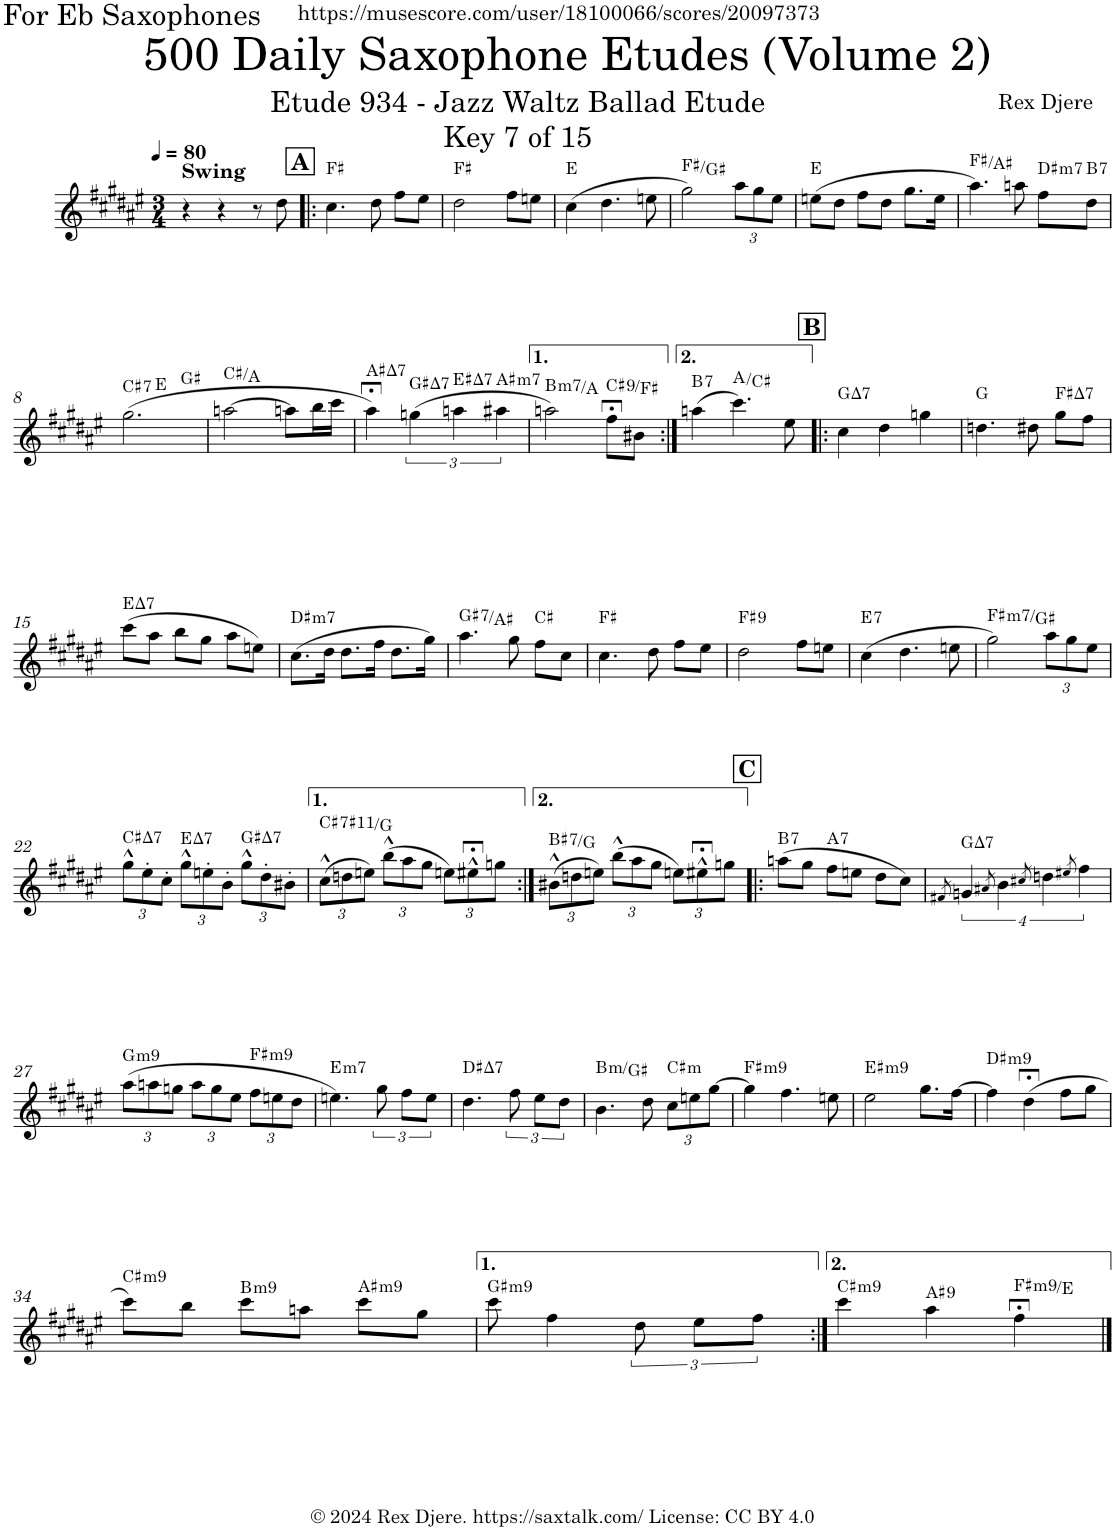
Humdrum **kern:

**kern	**harte
*part1	*part1
*staff1	*
*I"Alto Saxophone	*
*I'A. Sax.	*
*clefG2	*
*Trd5c9	*
*k[f#c#g#d#a#e#]	*
*M3/4	*
*MM80	*
=1	=1
!LO:TX:a:B:t=Swing	!
4r	.
4r	.
8r	.
8dd#\	.
!!LO:REH:place=s1:a:B:cj:fs=14:t=A
=2!|:	=2!|:
4.cc#\	F#:maj
8dd#\	.
8ff#\L	.
8ee#\J	.
=3	=3
2dd#\	F#:maj
8ff#\L	.
8een\J	.
=4	=4
(4cc#\	E:maj
4.dd#\	.
8een\	.
=5	=5
2gg#\)	F#:maj/2
*Xbrackettup	*
12aa#\L	.
12gg#\	.
12ee#\J	.
=6	=6
(8een\L	E:maj
8dd#\J	.
8ff#\L	.
8dd#\J	.
8.gg#\L	.
16ee\Jk	.
=7	=7
4.aa#\)	F#:maj/3
8aan\	.
!	!LO:H:kt=m7
8ff#\L	D#:min7
!	!LO:H:kt=7
8dd#\J	B:7
!!LO:LB:g=z
=8	=8
!	!LO:H:kt=7
*^	*
*	*^	*
(2.gg#\	4ryy	2ryy	C#:7
.	2ryy	.	E:maj
.	.	4ryy	G#:maj
*v	*v	*v	*
=9	=9
[2aan\	C#:maj/b6
8aan\L]	.
16bb\L	.
16ccc#\JJ	.
=10	=10
!	!LO:H:kt=7
4aa#;<\)	A#:maj7
*brackettup	*
!	!LO:H:kt=7
(6ggn\	G#:maj7
!	!LO:H:kt=7
6aan\	E#:maj7
!	!LO:H:kt=m7
6aa#X\	A#:min7
=11	=11
!	!LO:H:kt=m7
2aan\)	B:min7/b7
!	!LO:H:kt=9
8ff#;<\L	C#:9/4
8b#X\J	.
=12:|!	=12:|!
!	!LO:H:kt=7
(4aan\	B:7
4.ccc#\)	A:maj/3
8ee#\	.
!!LO:REH:place=s1:a:B:cj:fs=14:t=B
=13!|:	=13!|:
!	!LO:H:kt=7
4cc#\	G:maj7
4dd#\	.
4ggn\	.
=14	=14
4.ddn\	G:maj
8dd#X\	.
!	!LO:H:kt=7
8gg#\L	F#:maj7
8ff#\J	.
!!LO:LB:g=z
=15	=15
!	!LO:H:kt=7
(8ccc#\L	E:maj7
8aa#\J	.
8bb\L	.
8gg#\J	.
8aa#\L	.
8een\J)	.
=16	=16
!	!LO:H:kt=m7
(8.cc#\L	D#:min7
16dd#\Jk	.
8.dd#\L	.
16ff#\Jk	.
8.dd#\L	.
16gg#\Jk)	.
=17	=17
!	!LO:H:kt=7
4.aa#\	G#:7/2
8gg#\	.
8ff#\L	C#:maj
8cc#\J	.
=18	=18
4.cc#\	F#:maj
8dd#\	.
8ff#\L	.
8ee#\J	.
=19	=19
!	!LO:H:kt=9
2dd#\	F#:9
8ff#\L	.
8een\J	.
=20	=20
!	!LO:H:kt=7
(4cc#\	E:7
4.dd#\	.
8een\	.
=21	=21
!	!LO:H:kt=m7
2gg#\)	F#:min7/2
*Xbrackettup	*
12aa#\L	.
12gg#\	.
12ee#\J	.
!!LO:LB:g=z
=22	=22
!	!LO:H:kt=7
12gg#^^\L	C#:maj7
12ee#'\	.
12cc#'\J	.
!	!LO:H:kt=7
12gg#^^\L	E:maj7
12een'\	.
12b'\J	.
!	!LO:H:kt=7
12gg#^^\L	G#:maj7
12dd#'\	.
12b#X'\J	.
=23	=23
!	!LO:H:kt=7
(12cc#^^\L	C#:7(#11)/b5
12ddn\	.
12een\J)	.
(12bb^^\L	.
12aa#\	.
12gg#\J	.
12een\L)	.
12ee#X;<^^\	.
12ggn\J	.
=24:|!	=24:|!
!	!LO:H:kt=7
(12b#X^^\L	B#:7/bb6
12ddn\	.
12een\J)	.
(12bb^^\L	.
12aa#\	.
12gg#\J	.
12een\L)	.
12ee#X;<^^\	.
12ggn\J	.
!!LO:REH:place=s1:a:B:cj:fs=14:t=C
=25!|:	=25!|:
!	!LO:H:kt=7
(8aan\L	B:7
8gg#\J	.
!	!LO:H:kt=7
8ff#\L	A:7
8een\J	.
8dd#\L	.
8cc#\J)	.
=26	=26
8qf#X/	.
*brackettup	*
!	!LO:H:kt=7
16%3gn/	G:maj7
8qa#X/	.
16%3b\	.
8qcc#X/	.
16%3ddn\	.
8qee#X/	.
16%3ff#\	.
!!LO:LB:g=z
=27	=27
*Xbrackettup	*
!	!LO:H:kt=m9
(>12aa#\L	G:min9
12aan\	.
12ggn\J	.
12aa\L	.
12gg\	.
12ee#\J	.
!	!LO:H:kt=m9
12ff#\L	F#:min9
12een\	.
12dd#\J	.
=28	=28
!	!LO:H:kt=m7
4.een\)	E:min7
8gg#\	.
8ff#\L	.
8ee\J	.
=29	=29
!	!LO:H:kt=7
4.dd#\	D#:maj7
8ff#\	.
8ee#\L	.
8dd#\J	.
=30	=30
!	!LO:H:kt=m
4.b\	B:min/6
8dd#\	.
!	!LO:H:kt=m
12cc#\L	C#:min
12een\	.
[12gg#\J	.
=31	=31
!	!LO:H:kt=m9
4gg#\]	F#:min9
4.ff#\	.
8een\	.
=32	=32
!	!LO:H:kt=m9
2ee#\	E#:min9
8.gg#\L	.
[16ff#\Jk	.
=33	=33
!	!LO:H:kt=m9
4ff#\]	D#:min9
(4dd#;<\	.
8ff#\L	.
8gg#\J	.
!!LO:LB:g=z
=34	=34
!	!LO:H:kt=m9
8ccc#\L)	C#:min9
8bb\J	.
!	!LO:H:kt=m9
8ccc#\L	B:min9
8aan\J	.
!	!LO:H:kt=m9
8ccc#\L	A#:min9
8gg#\J	.
=35	=35
!	!LO:H:kt=m9
8ccc#\	G#:min9
4ff#\	.
8dd#\	.
8ee#\L	.
8ff#\J	.
=36:|!	=36:|!
!	!LO:H:kt=m9
4ccc#\	C#:min9
!	!LO:H:kt=9
4aa#\	A#:9
!	!LO:H:kt=m9
4ff#;<\	F#:min9/b7
==	==
*-	*-
